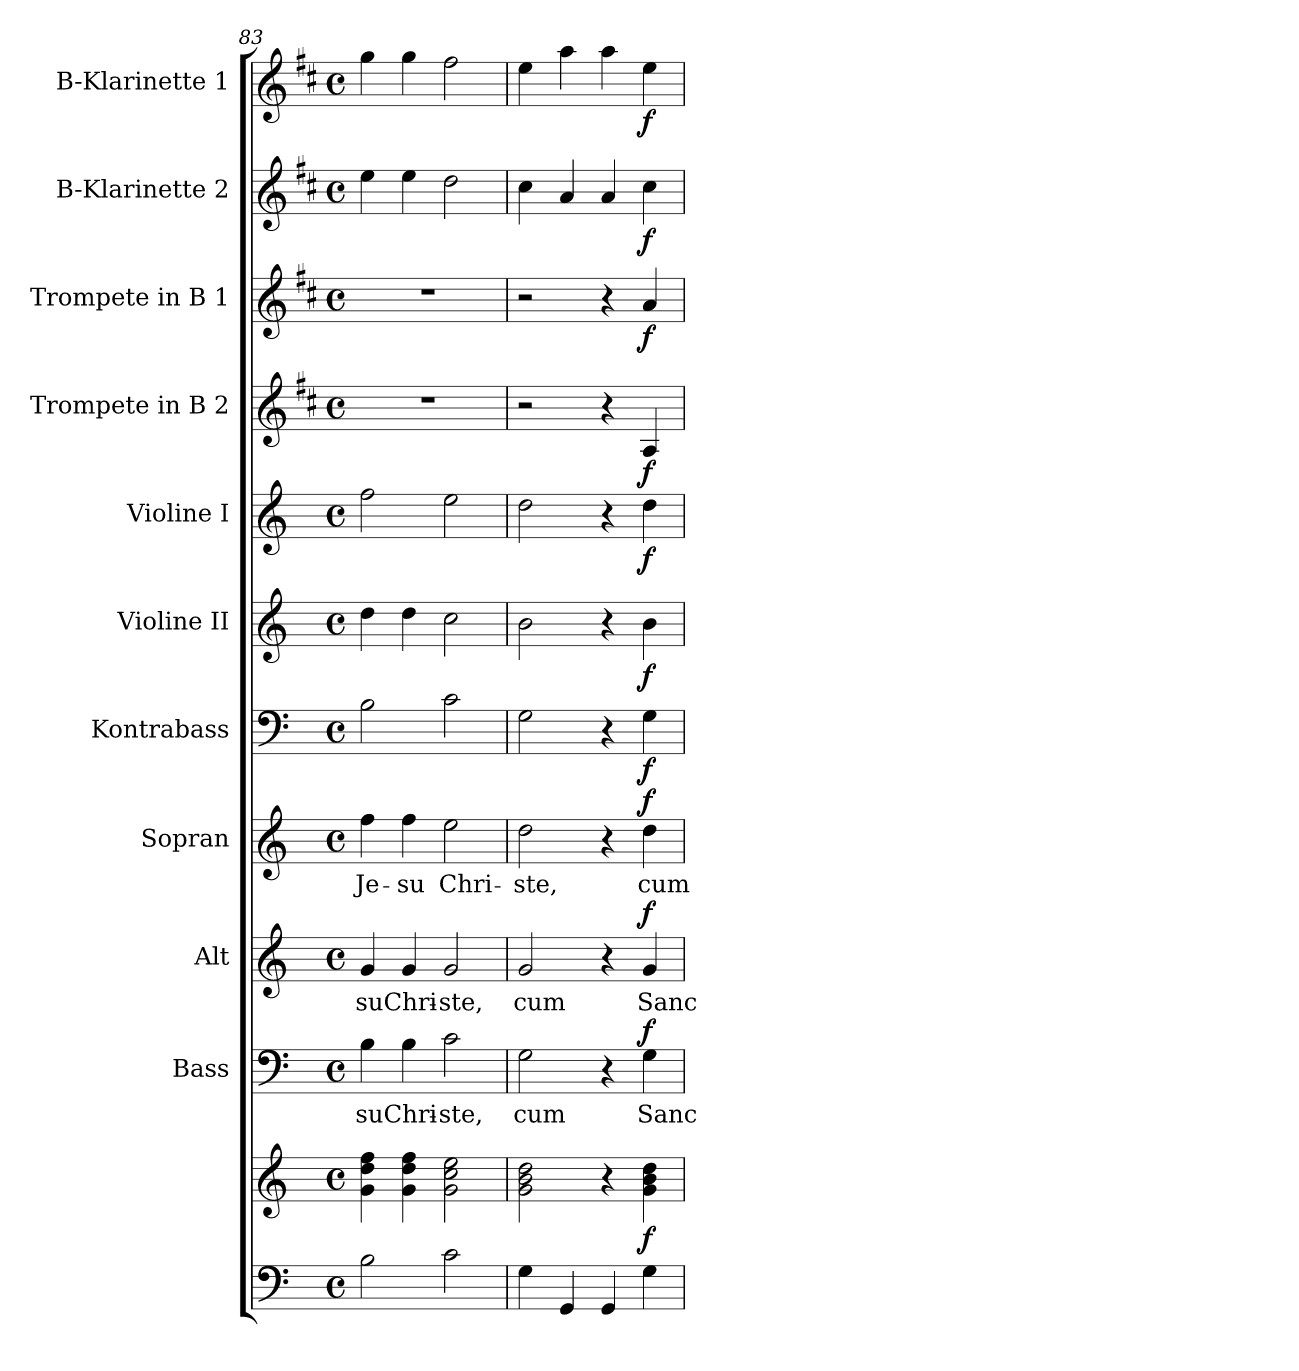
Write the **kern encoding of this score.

**kern	**kern	**dynam	**kern	**text	**dynam	**kern	**text	**dynam	**kern	**text	**dynam	**kern	**dynam	**kern	**dynam	**kern	**dynam	**kern	**dynam	**kern	**dynam	**kern	**dynam	**kern	**dynam
*part11	*part11	*part11	*part10	*part10	*part10	*part9	*part9	*part9	*part8	*part8	*part8	*part7	*part7	*part6	*part6	*part5	*part5	*part4	*part4	*part3	*part3	*part2	*part2	*part1	*part1
*staff12	*staff11	*staff11/12	*staff10	*staff10	*staff10	*staff9	*staff9	*staff9	*staff8	*staff8	*staff8	*staff7	*staff7	*staff6	*staff6	*staff5	*staff5	*staff4	*staff4	*staff3	*staff3	*staff2	*staff2	*staff1	*staff1
*	*	*	*I"Bass	*	*	*I"Alt	*	*	*I"Sopran	*	*	*I"Kontrabass	*	*I"Violine II	*	*I"Violine I	*	*I"Trompete in B 2	*	*I"Trompete in B 1	*	*I"B-Klarinette 2	*	*I"B-Klarinette 1	*
*	*	*	*I'B.	*	*	*I'A.	*	*	*I'S.	*	*	*I'Kb.	*	*I'Vl. II	*	*I'Vl. I	*	*I'Tr. 2	*	*I'Tr. 1	*	*I'B Kl. 2	*	*I'B Kl. 1	*
*clefF4	*clefG2	*	*clefF4	*	*	*clefG2	*	*	*clefG2	*	*	*clefF4	*	*clefG2	*	*clefG2	*	*clefG2	*	*clefG2	*	*clefG2	*	*clefG2	*
*	*	*	*	*	*	*	*	*	*	*	*	*ITrd7c12	*	*	*	*	*	*ITrd1c2	*	*ITrd1c2	*	*ITrd1c2	*	*ITrd1c2	*
*k[]	*k[]	*	*k[]	*	*	*k[]	*	*	*k[]	*	*	*k[]	*	*k[]	*	*k[]	*	*k[]	*	*k[]	*	*k[]	*	*k[]	*
*C:	*C:	*	*C:	*	*	*C:	*	*	*C:	*	*	*C:	*	*C:	*	*C:	*	*C:	*	*C:	*	*C:	*	*C:	*
*M4/4	*M4/4	*	*M4/4	*	*	*M4/4	*	*	*M4/4	*	*	*M4/4	*	*M4/4	*	*M4/4	*	*M4/4	*	*M4/4	*	*M4/4	*	*M4/4	*
*met(c)	*met(c)	*	*met(c)	*	*	*met(c)	*	*	*met(c)	*	*	*met(c)	*	*met(c)	*	*met(c)	*	*met(c)	*	*met(c)	*	*met(c)	*	*met(c)	*
=83	=83	=83	=83	=83	=83	=83	=83	=83	=83	=83	=83	=83	=83	=83	=83	=83	=83	=83	=83	=83	=83	=83	=83	=83	=83
!	!	!	!	!LO:LY:b	!	!	!LO:LY:b	!	!	!LO:LY:b	!	!	!	!	!	!	!	!	!	!	!	!	!	!	!
2B\	4g\ 4dd\ 4ff\	.	4B\	-su	.	4g/	-su	.	4ff\	Je-	.	2BB\	.	4dd\	.	2ff\	.	1r	.	1r	.	4dd\	.	4ff\	.
!	!	!	!	!LO:LY:b	!	!	!LO:LY:b	!	!	!LO:LY:b	!	!	!	!	!	!	!	!	!	!	!	!	!	!	!
.	4g\ 4dd\ 4ff\	.	4B\	Chri-	.	4g/	Chri-	.	4ff\	-su	.	.	.	4dd\	.	.	.	.	.	.	.	4dd\	.	4ff\	.
!	!	!	!	!LO:LY:b	!	!	!LO:LY:b	!	!	!LO:LY:b	!	!	!	!	!	!	!	!	!	!	!	!	!	!	!
2c\	2g\ 2cc\ 2ee\	.	2c\	-ste,	.	2g/	-ste,	.	2ee\	Chri-	.	2C\	.	2cc\	.	2ee\	.	.	.	.	.	2cc\	.	2ee\	.
!!LO:PB:g=z
=84	=84	=84	=84	=84	=84	=84	=84	=84	=84	=84	=84	=84	=84	=84	=84	=84	=84	=84	=84	=84	=84	=84	=84	=84	=84
!	!	!	!	!LO:LY:b	!	!	!LO:LY:b	!	!	!LO:LY:b	!	!	!	!	!	!	!	!	!	!	!	!	!	!	!
4G\	2g\ 2b\ 2dd\	.	2G\	cum	.	2g/	cum	.	2dd\	-ste,	.	2GG\	.	2b\	.	2dd\	.	2r	.	2r	.	4b\	.	4dd\	.
4GG/	.	.	.	.	.	.	.	.	.	.	.	.	.	.	.	.	.	.	.	.	.	4g/	.	4gg\	.
4GG/	4r	.	4r	.	.	4r	.	.	4r	.	.	4r	.	4r	.	4r	.	4r	.	4r	.	4g/	.	4gg\	.
!	!	!LO:DY:b	!	!LO:LY:b	!LO:DY:a	!	!LO:LY:b	!LO:DY:a	!	!LO:LY:b	!LO:DY:a	!	!LO:DY:b	!	!LO:DY:b	!	!LO:DY:b	!	!LO:DY:b	!	!LO:DY:b	!	!LO:DY:b	!	!LO:DY:b
4G\	4g\ 4b\ 4dd\	f	4G\	Sanc-	f	4g/	Sanc-	f	4dd\	cum	f	4GG\	f	4b\	f	4dd\	f	4G/	f	4g/	f	4b\	f	4dd\	f
=	=	=	=	=	=	=	=	=	=	=	=	=	=	=	=	=	=	=	=	=	=	=	=	=	=
*-	*-	*-	*-	*-	*-	*-	*-	*-	*-	*-	*-	*-	*-	*-	*-	*-	*-	*-	*-	*-	*-	*-	*-	*-	*-
